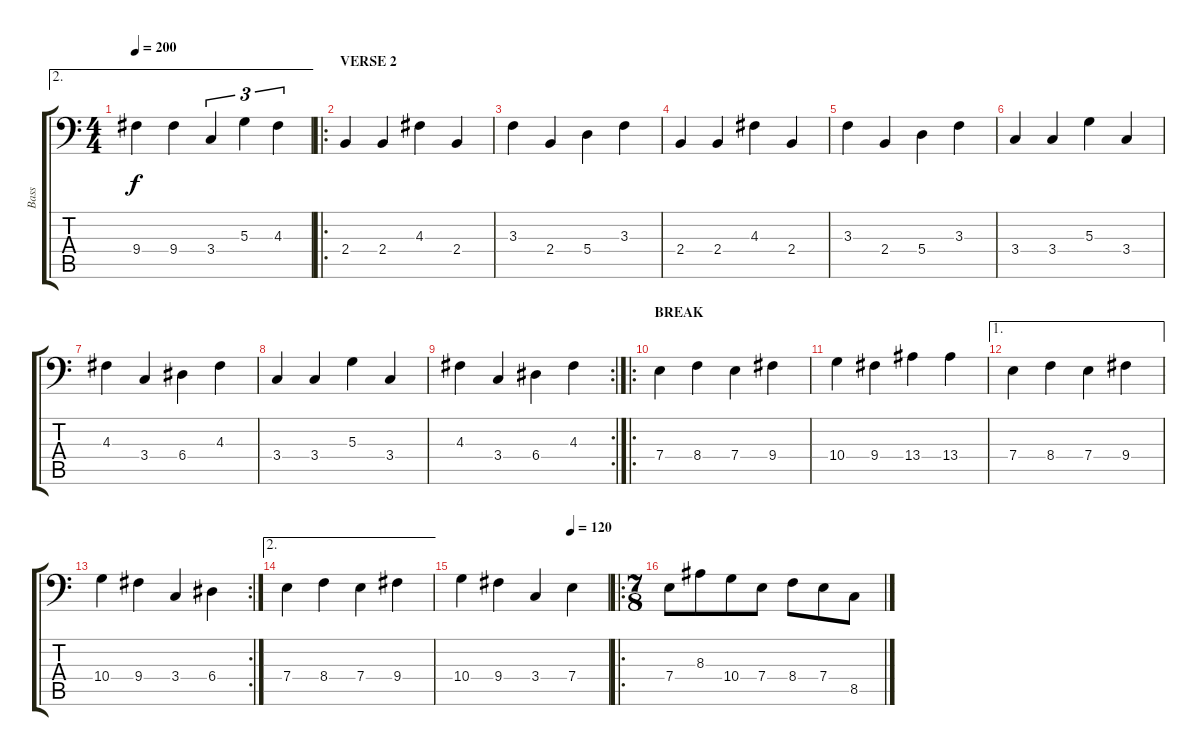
\track ("Bass" "Bass") {instrument slapbass2}
\staff {score tabs}
\tuning (C3 G2 D2 A1 E1 B0) {hide}
\ae 2
\ts (4 4)
\tempo 200
\clef f4
\ks c
9.4.4{dy f} 9.4.4 3.4.4{tu (3 2)} 5.3.4{tu (3 2)} 4.3.4{tu (3 2)} |
\ro
\section ("" "VERSE 2")
2.4.4 2.4.4 4.3.4 2.4.4 |
3.3.4 2.4.4 5.4.4 3.3.4 |
2.4.4 2.4.4 4.3.4 2.4.4 |
3.3.4 2.4.4 5.4.4 3.3.4 |
3.4.4 3.4.4 5.3.4 3.4.4 |
4.3.4 3.4.4 6.4.4 4.3.4 |
3.4.4 3.4.4 5.3.4 3.4.4 |
\rc 2
4.3.4 3.4.4 6.4.4 4.3.4 |
\ro
\section ("" "BREAK")
7.4.4 8.4.4 7.4.4 9.4.4 |
10.4.4 9.4.4 13.4.4 13.4.4 |
\ae 1
7.4.4 8.4.4 7.4.4 9.4.4 |
\rc 2
10.4.4 9.4.4 3.4.4 6.4.4 |
\ae 2
7.4.4 8.4.4 7.4.4 9.4.4 |
\tempo (120 0.75)
10.4.4 9.4.4 3.4.4 7.4.4 |
\ro
\ts (7 8)
7.4.8 8.3.8 10.4.8 7.4.8 8.4.8 7.4.8 8.5.8
